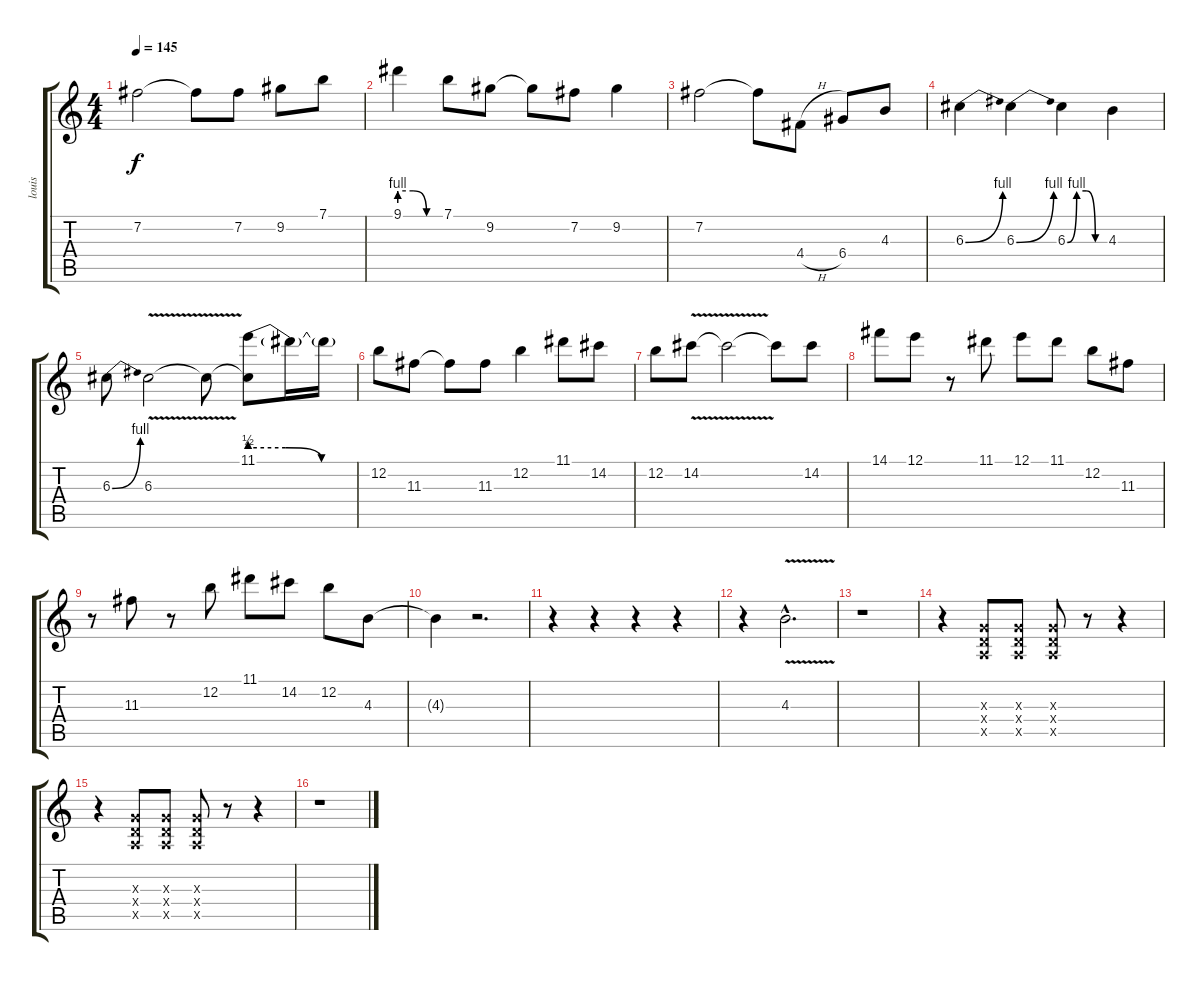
\track ("louis" "louis") {instrument overdrivenguitar}
\staff {score tabs}
\tuning (E4 B3 G3 D3 A2 E2) {hide}
\ts (4 4)
\tempo 145
\clef g2
\ks c
7.2{t}.2{dy f} 7.2{t}.8 7.2.8 9.2.8 7.1.8 |
9.1{be (custom 0 4 20 4 40 0 60 0)}.4 7.1.8 9.2.8 9.2{t}.8 7.2.8 9.2.4 |
7.2.2 7.2{t}.8 4.4{h}.8 6.4.8 4.3.8 |
6.3{be (bend 0 0 60 4)}.4 6.3{be (bend 0 0 60 4)}.4 6.3{be (custom 0 0 15 4 30 4 45 0 60 0)}.4 4.3.4 |
6.3{be (bend 0 0 60 4)}.8 6.3{v}.2 6.3{t}.8 (11.1{be (custom 0 2 20 2 40 0 60 0)} 6.3{t}).8 11.1{t}.16 11.1{t}.16 |
12.2.8 11.3.8 11.3{t}.8 11.3.8 12.2.4 11.1.8 14.2.8 |
12.2.8 14.2{v}.8 14.2{t}.2 14.2{t}.8 14.2.8 |
14.1.8 12.1.8 r.8 11.1.8 12.1.8 11.1.8 12.2.8 11.3.8 |
r.8 11.3.8 r.8 12.2.8 11.1.8 14.2.8 12.2.8 4.3.8 |
4.3{t}.4 r.2{d} |
r.4 r.4 r.4 r.4 |
r.4 4.3{v hac}.2{d} |
r.1 |
r.4 (0.3{x} 0.4{x} 0.5{x}).8 (0.3{x} 0.4{x} 0.5{x}).8 (0.3{x} 0.4{x} 0.5{x}).8 r.8 r.4 |
r.4 (0.3{x} 0.4{x} 0.5{x}).8 (0.3{x} 0.4{x} 0.5{x}).8 (0.3{x} 0.4{x} 0.5{x}).8 r.8 r.4 |
r.1
